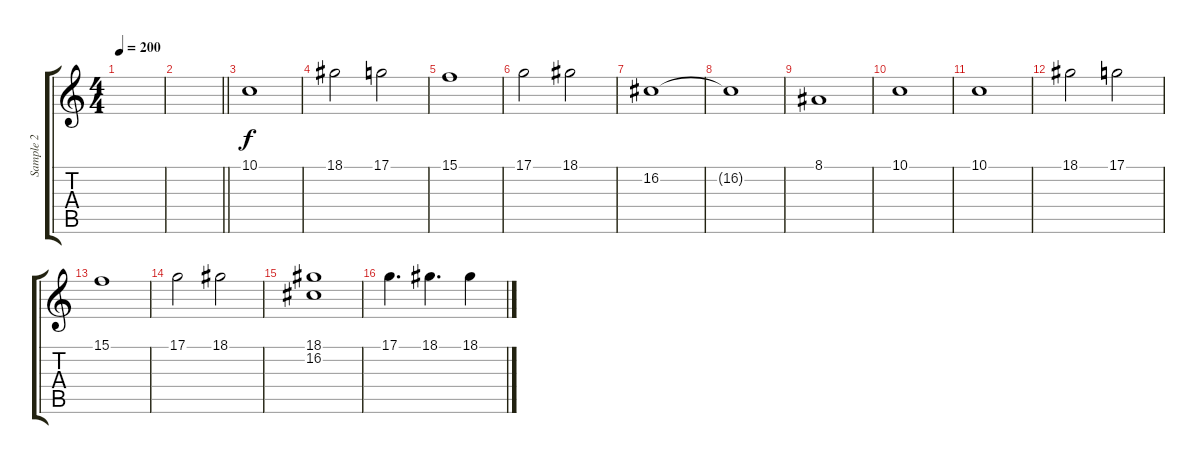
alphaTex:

\track ("Sample 2" "Sample 2") {instrument lead5charang}
\staff {score tabs}
\tuning (D4 A3 F3 C3 G2 C2) {hide}
\ts (4 4)
\tempo 200
\clef g2
\ks c
|
\barLineRight lightlight
|
\section ("" " ")
10.1.1{volume 13 instrument pad1newage} |
18.1.2 17.1.2 |
15.1.1 |
17.1.2 18.1.2 |
16.2.1 |
16.2{t}.1 |
8.1.1 |
10.1.1 |
10.1.1 |
18.1.2 17.1.2 |
15.1.1 |
17.1.2 18.1.2 |
(18.1 16.2).1 |
17.1.4{d} 18.1.4{d} 18.1.4
